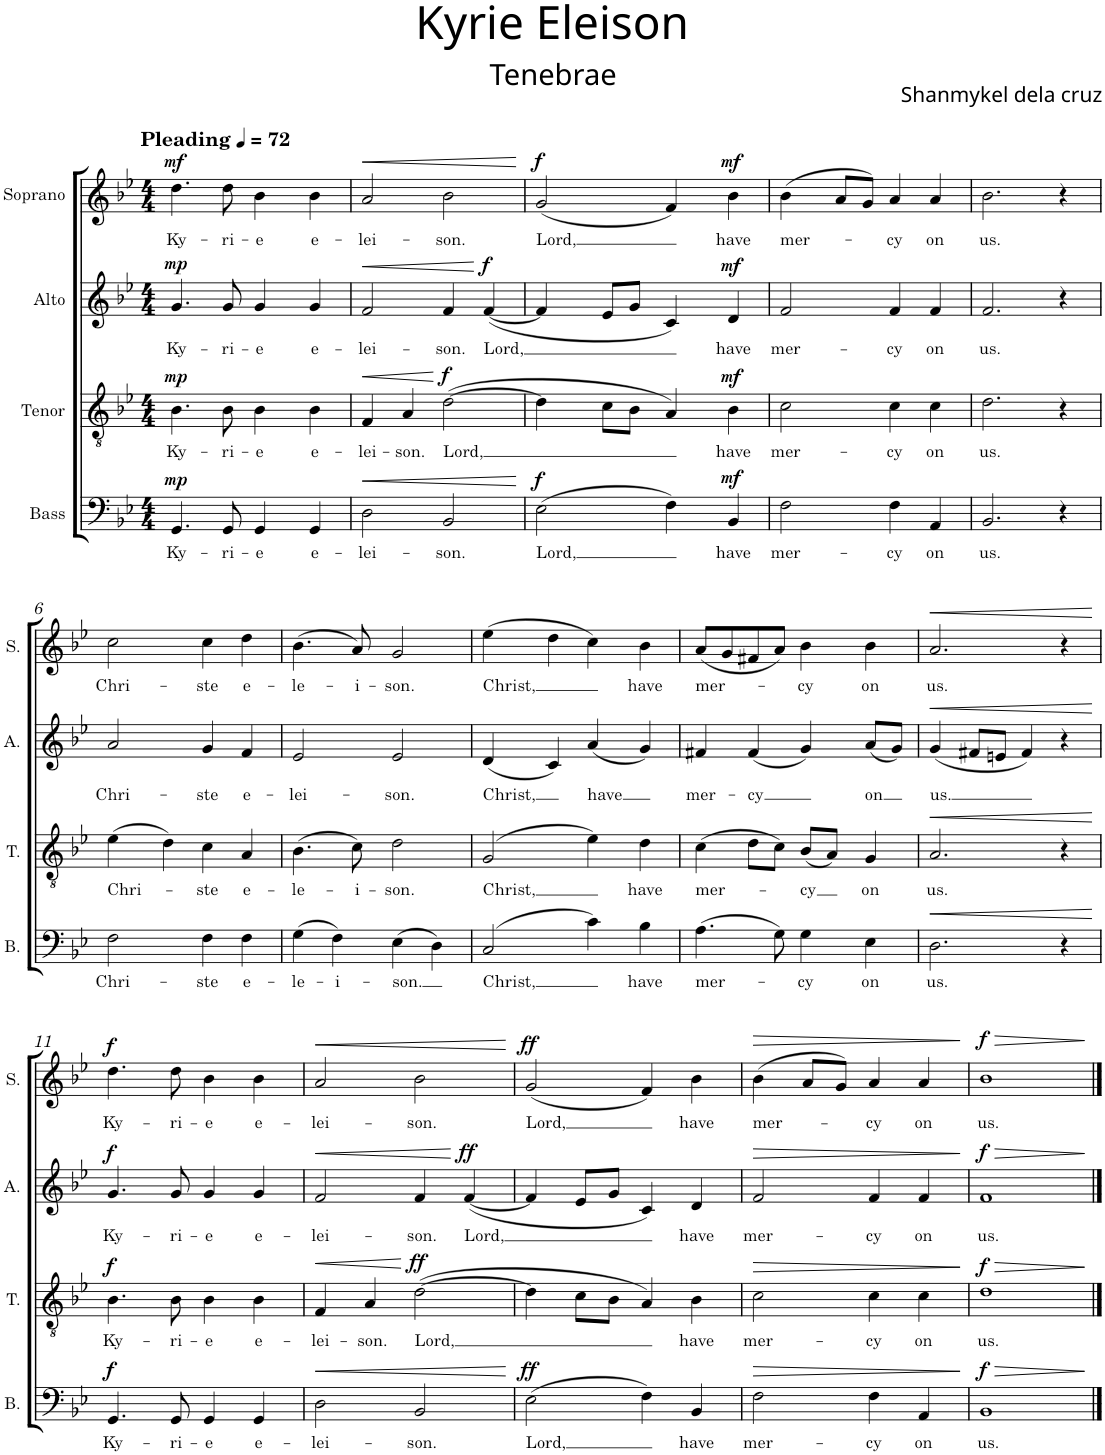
**kern	**text	**dynam	**kern	**text	**dynam	**kern	**text	**dynam	**kern	**text	**dynam
*part4	*part4	*part4	*part3	*part3	*part3	*part2	*part2	*part2	*part1	*part1	*part1
*staff4	*staff4	*staff4	*staff3	*staff3	*staff3	*staff2	*staff2	*staff2	*staff1	*staff1	*staff1
*I"Bass	*	*	*I"Tenor	*	*	*I"Alto	*	*	*I"Soprano	*	*
*I'B.	*	*	*I'T.	*	*	*I'A.	*	*	*I'S.	*	*
*clefF4	*	*	*clefGv2	*	*	*clefG2	*	*	*clefG2	*	*
*k[b-e-]	*	*	*k[b-e-]	*	*	*k[b-e-]	*	*	*k[b-e-]	*	*
*M4/4	*	*	*M4/4	*	*	*M4/4	*	*	*M4/4	*	*
*MM72	*	*	*MM72	*	*	*MM72	*	*	*MM72	*	*
=1	=1	=1	=1	=1	=1	=1	=1	=1	=1	=1	=1
!	!	!	!	!	!	!	!	!	!LO:TX:a:B:t=Pleading	!	!
!	!LO:LY:b	!LO:DY:a	!	!LO:LY:b	!LO:DY:a	!	!LO:LY:b	!LO:DY:a	!	!LO:LY:b	!LO:DY:a
4.GG/	Ky-	mp	4.B-\	Ky-	mp	4.g/	Ky-	mp	4.dd\	Ky-	mf
!	!LO:LY:b	!	!	!LO:LY:b	!	!	!LO:LY:b	!	!	!LO:LY:b	!
8GG/	-ri-	.	8B-\	-ri-	.	8g/	-ri-	.	8dd\	-ri-	.
!	!LO:LY:b	!	!	!LO:LY:b	!	!	!LO:LY:b	!	!	!LO:LY:b	!
4GG/	-e	.	4B-\	-e	.	4g/	-e	.	4b-\	-e	.
!	!LO:LY:b	!	!	!LO:LY:b	!	!	!LO:LY:b	!	!	!LO:LY:b	!
4GG/	e-	.	4B-\	e-	.	4g/	e-	.	4b-\	e-	.
=2	=2	=2	=2	=2	=2	=2	=2	=2	=2	=2	=2
!	!LO:LY:b	!LO:HP:b	!	!LO:LY:b	!LO:HP:b	!	!LO:LY:b	!LO:HP:b	!	!LO:LY:b	!LO:HP:b
2D\	-lei-	<	4F/	-lei-	<	2f/	-lei-	<	2a/	-lei-	<
!	!	!	!	!LO:LY:b	!	!	!	!	!	!	!
.	.	.	4A/	-son.	.	.	.	.	.	.	.
!	!LO:LY:b	!	!	!LO:LY:b	!LO:DY:n=1:a	!	!LO:LY:b	!	!	!LO:LY:b	!
2BB-/	-son.	.	([2d\	Lord,	[ f	4f/	-son.	.	2b-\	-son.	.
!	!	!	!	!	!	!	!LO:LY:b	!LO:DY:n=1:a	!	!	!
.	.	.	.	.	.	([4f/	Lord,	[ f	.	.	.
.	.	[	.	.	.	.	.	.	.	.	[
=3	=3	=3	=3	=3	=3	=3	=3	=3	=3	=3	=3
!	!LO:LY:b	!LO:DY:a	!	!	!	!	!	!	!	!LO:LY:b	!LO:DY:a
(2E-\	Lord,	f	4d\]	.	.	4f/]	.	.	(2g/	Lord,	f
.	.	.	8c\L	.	.	8e-/L	.	.	.	.	.
.	.	.	8B-\J	.	.	8g/J	.	.	.	.	.
4F\)	.	.	4A/)	.	.	4c/)	.	.	4f/)	.	.
!	!LO:LY:b	!LO:DY:a	!	!LO:LY:b	!LO:DY:a	!	!LO:LY:b	!LO:DY:a	!	!LO:LY:b	!LO:DY:a
4BB-/	have	mf	4B-\	have	mf	4d/	have	mf	4b-\	have	mf
=4	=4	=4	=4	=4	=4	=4	=4	=4	=4	=4	=4
!	!LO:LY:b	!	!	!LO:LY:b	!	!	!LO:LY:b	!	!	!LO:LY:b	!
2F\	mer-	.	2c\	mer-	.	2f/	mer-	.	(4b-\	mer-	.
.	.	.	.	.	.	.	.	.	8a/L	.	.
.	.	.	.	.	.	.	.	.	8g/J)	.	.
!	!LO:LY:b	!	!	!LO:LY:b	!	!	!LO:LY:b	!	!	!LO:LY:b	!
4F\	-cy	.	4c\	-cy	.	4f/	-cy	.	4a/	-cy	.
!	!LO:LY:b	!	!	!LO:LY:b	!	!	!LO:LY:b	!	!	!LO:LY:b	!
4AA/	on	.	4c\	on	.	4f/	on	.	4a/	on	.
=5	=5	=5	=5	=5	=5	=5	=5	=5	=5	=5	=5
!	!LO:LY:b	!	!	!LO:LY:b	!	!	!LO:LY:b	!	!	!LO:LY:b	!
2.BB-/	us.	.	2.d\	us.	.	2.f/	us.	.	2.b-\	us.	.
4r	.	.	4r	.	.	4r	.	.	4r	.	.
!!LO:LB:g=z
=6	=6	=6	=6	=6	=6	=6	=6	=6	=6	=6	=6
!	!LO:LY:b	!	!	!LO:LY:b	!	!	!LO:LY:b	!	!	!LO:LY:b	!
2F\	Chri-	.	(4e-\	Chri-	.	2a/	Chri-	.	2cc\	Chri-	.
.	.	.	4d\)	.	.	.	.	.	.	.	.
!	!LO:LY:b	!	!	!LO:LY:b	!	!	!LO:LY:b	!	!	!LO:LY:b	!
4F\	-ste	.	4c\	-ste	.	4g/	-ste	.	4cc\	-ste	.
!	!LO:LY:b	!	!	!LO:LY:b	!	!	!LO:LY:b	!	!	!LO:LY:b	!
4F\	e-	.	4A/	e-	.	4f/	e-	.	4dd\	e-	.
=7	=7	=7	=7	=7	=7	=7	=7	=7	=7	=7	=7
!	!LO:LY:b	!	!	!LO:LY:b	!	!	!LO:LY:b	!	!	!LO:LY:b	!
(4G\	-le-	.	(4.B-\	-le-	.	2e-/	-lei-	.	(4.b-\	-le-	.
!	!LO:LY:b	!	!	!	!	!	!	!	!	!	!
4F\)	-i-	.	.	.	.	.	.	.	.	.	.
!	!	!	!	!LO:LY:b	!	!	!	!	!	!LO:LY:b	!
.	.	.	8c\)	-i-	.	.	.	.	8a/)	-i-	.
!	!LO:LY:b	!	!	!LO:LY:b	!	!	!LO:LY:b	!	!	!LO:LY:b	!
(4E-\	-son.	.	2d\	-son.	.	2e-/	-son.	.	2g/	-son.	.
4D\)	.	.	.	.	.	.	.	.	.	.	.
=8	=8	=8	=8	=8	=8	=8	=8	=8	=8	=8	=8
!	!LO:LY:b	!	!	!LO:LY:b	!	!	!LO:LY:b	!	!	!LO:LY:b	!
(2C/	Christ,	.	(2G/	Christ,	.	(4d/	Christ,	.	(4ee-\	Christ,	.
.	.	.	.	.	.	4c/)	.	.	4dd\	.	.
!	!	!	!	!	!	!	!LO:LY:b	!	!	!	!
4c\)	.	.	4e-\)	.	.	(4a/	have	.	4cc\)	.	.
!	!LO:LY:b	!	!	!LO:LY:b	!	!	!	!	!	!LO:LY:b	!
4B-\	have	.	4d\	have	.	4g/)	.	.	4b-\	have	.
=9	=9	=9	=9	=9	=9	=9	=9	=9	=9	=9	=9
!	!LO:LY:b	!	!	!LO:LY:b	!	!	!LO:LY:b	!	!	!LO:LY:b	!
(4.A\	mer-	.	(4c\	mer-	.	4f#X/	mer-	.	(8a/L	mer-	.
.	.	.	.	.	.	.	.	.	8g/	.	.
!	!	!	!	!	!	!	!LO:LY:b	!	!	!	!
.	.	.	8d\L	.	.	(4f#/	-cy	.	8f#X/	.	.
8G\)	.	.	8c\J)	.	.	.	.	.	8a/J)	.	.
!	!LO:LY:b	!	!	!LO:LY:b	!	!	!	!	!	!LO:LY:b	!
4G\	-cy	.	(8B-/L	-cy	.	4g/)	.	.	4b-\	-cy	.
.	.	.	8A/J)	.	.	.	.	.	.	.	.
!	!LO:LY:b	!	!	!LO:LY:b	!	!	!LO:LY:b	!	!	!LO:LY:b	!
4E-\	on	.	4G/	on	.	(8a/L	on	.	4b-\	on	.
.	.	.	.	.	.	8g/J)	.	.	.	.	.
=10	=10	=10	=10	=10	=10	=10	=10	=10	=10	=10	=10
!	!LO:LY:b	!LO:HP:b	!	!LO:LY:b	!LO:HP:b	!	!LO:LY:b	!LO:HP:b	!	!LO:LY:b	!LO:HP:b
2.D\	us.	<	2.A/	us.	<	(4g/	us.	<	2.a/	us.	<
.	.	.	.	.	.	8f#X/L	.	.	.	.	.
.	.	.	.	.	.	8en/J	.	.	.	.	.
.	.	.	.	.	.	4f#/)	.	.	.	.	.
4r	.	.	4r	.	.	4r	.	.	4r	.	.
.	.	[	.	.	[	.	.	[	.	.	[
!!LO:LB:g=z
=11	=11	=11	=11	=11	=11	=11	=11	=11	=11	=11	=11
!	!LO:LY:b	!LO:DY:a	!	!LO:LY:b	!LO:DY:a	!	!LO:LY:b	!LO:DY:a	!	!LO:LY:b	!LO:DY:a
4.GG/	Ky-	f	4.B-\	Ky-	f	4.g/	Ky-	f	4.dd\	Ky-	f
!	!LO:LY:b	!	!	!LO:LY:b	!	!	!LO:LY:b	!	!	!LO:LY:b	!
8GG/	-ri-	.	8B-\	-ri-	.	8g/	-ri-	.	8dd\	-ri-	.
!	!LO:LY:b	!	!	!LO:LY:b	!	!	!LO:LY:b	!	!	!LO:LY:b	!
4GG/	-e	.	4B-\	-e	.	4g/	-e	.	4b-\	-e	.
!	!LO:LY:b	!	!	!LO:LY:b	!	!	!LO:LY:b	!	!	!LO:LY:b	!
4GG/	e-	.	4B-\	e-	.	4g/	e-	.	4b-\	e-	.
=12	=12	=12	=12	=12	=12	=12	=12	=12	=12	=12	=12
!	!LO:LY:b	!LO:HP:b	!	!LO:LY:b	!LO:HP:b	!	!LO:LY:b	!LO:HP:b	!	!LO:LY:b	!LO:HP:b
2D\	-lei-	<	4F/	-lei-	<	2f/	-lei-	<	2a/	-lei-	<
!	!	!	!	!LO:LY:b	!	!	!	!	!	!	!
.	.	.	4A/	-son.	.	.	.	.	.	.	.
!	!LO:LY:b	!	!	!LO:LY:b	!LO:DY:n=1:a	!	!LO:LY:b	!	!	!LO:LY:b	!
2BB-/	-son.	.	([2d\	Lord,	[ ff	4f/	-son.	.	2b-\	-son.	.
!	!	!	!	!	!	!	!LO:LY:b	!LO:DY:n=1:a	!	!	!
.	.	.	.	.	.	([4f/	Lord,	[ ff	.	.	.
.	.	[	.	.	.	.	.	.	.	.	[
=13	=13	=13	=13	=13	=13	=13	=13	=13	=13	=13	=13
!	!LO:LY:b	!LO:DY:a	!	!	!	!	!	!	!	!LO:LY:b	!LO:DY:a
(2E-\	Lord,	ff	4d\]	.	.	4f/]	.	.	(2g/	Lord,	ff
.	.	.	8c\L	.	.	8e-/L	.	.	.	.	.
.	.	.	8B-\J	.	.	8g/J	.	.	.	.	.
4F\)	.	.	4A/)	.	.	4c/)	.	.	4f/)	.	.
!	!LO:LY:b	!	!	!LO:LY:b	!	!	!LO:LY:b	!	!	!LO:LY:b	!
4BB-/	have	.	4B-\	have	.	4d/	have	.	4b-\	have	.
=14	=14	=14	=14	=14	=14	=14	=14	=14	=14	=14	=14
!	!LO:LY:b	!LO:HP:b	!	!LO:LY:b	!LO:HP:b	!	!LO:LY:b	!LO:HP:b	!	!LO:LY:b	!LO:HP:b
2F\	mer-	>	2c\	mer-	>	2f/	mer-	>	(4b-\	mer-	>
.	.	.	.	.	.	.	.	.	8a/L	.	.
.	.	.	.	.	.	.	.	.	8g/J)	.	.
!	!LO:LY:b	!	!	!LO:LY:b	!	!	!LO:LY:b	!	!	!LO:LY:b	!
4F\	-cy	.	4c\	-cy	.	4f/	-cy	.	4a/	-cy	.
!	!LO:LY:b	!	!	!LO:LY:b	!	!	!LO:LY:b	!	!	!LO:LY:b	!
4AA/	on	.	4c\	on	.	4f/	on	.	4a/	on	.
.	.	]	.	.	]	.	.	]	.	.	]
=15	=15	=15	=15	=15	=15	=15	=15	=15	=15	=15	=15
!	!LO:LY:b	!LO:HP:b	!	!LO:LY:b	!LO:HP:b	!	!LO:LY:b	!LO:HP:b	!	!LO:LY:b	!LO:HP:b
!	!	!LO:DY:n=1:a	!	!	!LO:DY:n=1:a	!	!	!LO:DY:n=1:a	!	!	!LO:DY:n=1:a
1BB-	us.	> f	1d	us.	> f	1f	us.	> f	1b-	us.	> f
.	.	]	.	.	]	.	.	]	.	.	]
==	==	==	==	==	==	==	==	==	==	==	==
*-	*-	*-	*-	*-	*-	*-	*-	*-	*-	*-	*-
